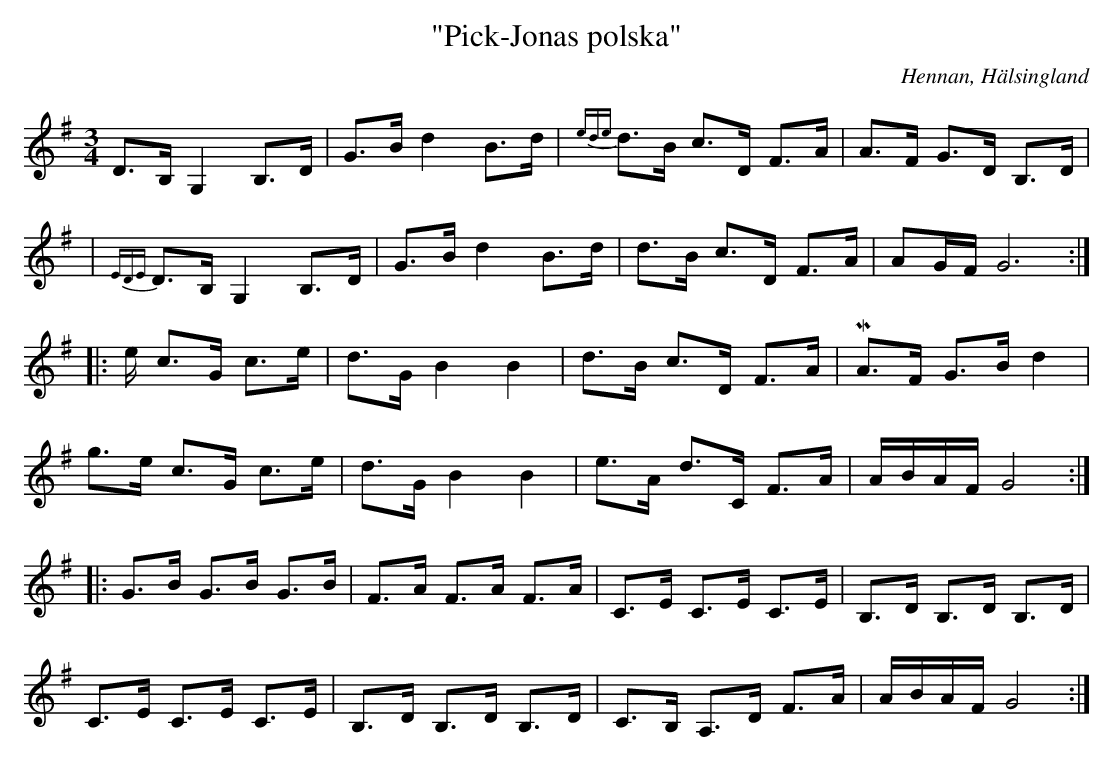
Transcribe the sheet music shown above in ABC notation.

X:1
T: "Pick-Jonas polska"
O: Hennan, Hälsingland
M: 3/4
L: 1/8
K: G
D>B, G,2 B,>D | G>B d2 B>d | {ede}d>B c>D F>A| A>F G>D B,>D|
|{EDE}D>B, G,2 B,>D|G>B d2 B>d | d>B c>D F>A| AG/F/ G4 :|
|:>e c>G c>e | d>G B2 B2 | d>B c>D F>A|MA>F G>B d2|
g>e c>G c>e | d>G B2 B2 | e>A d>C F>A|A/B/A/F/ G4:|
|:G>B G>B G>B|F>A F>A F>A|C>E C>E C>E|B,>D B,>D B,>D|
C>E C>E C>E|B,>D B,>D B,>D|C>B, A,>D F>A |A/B/A/F/ G4:|
